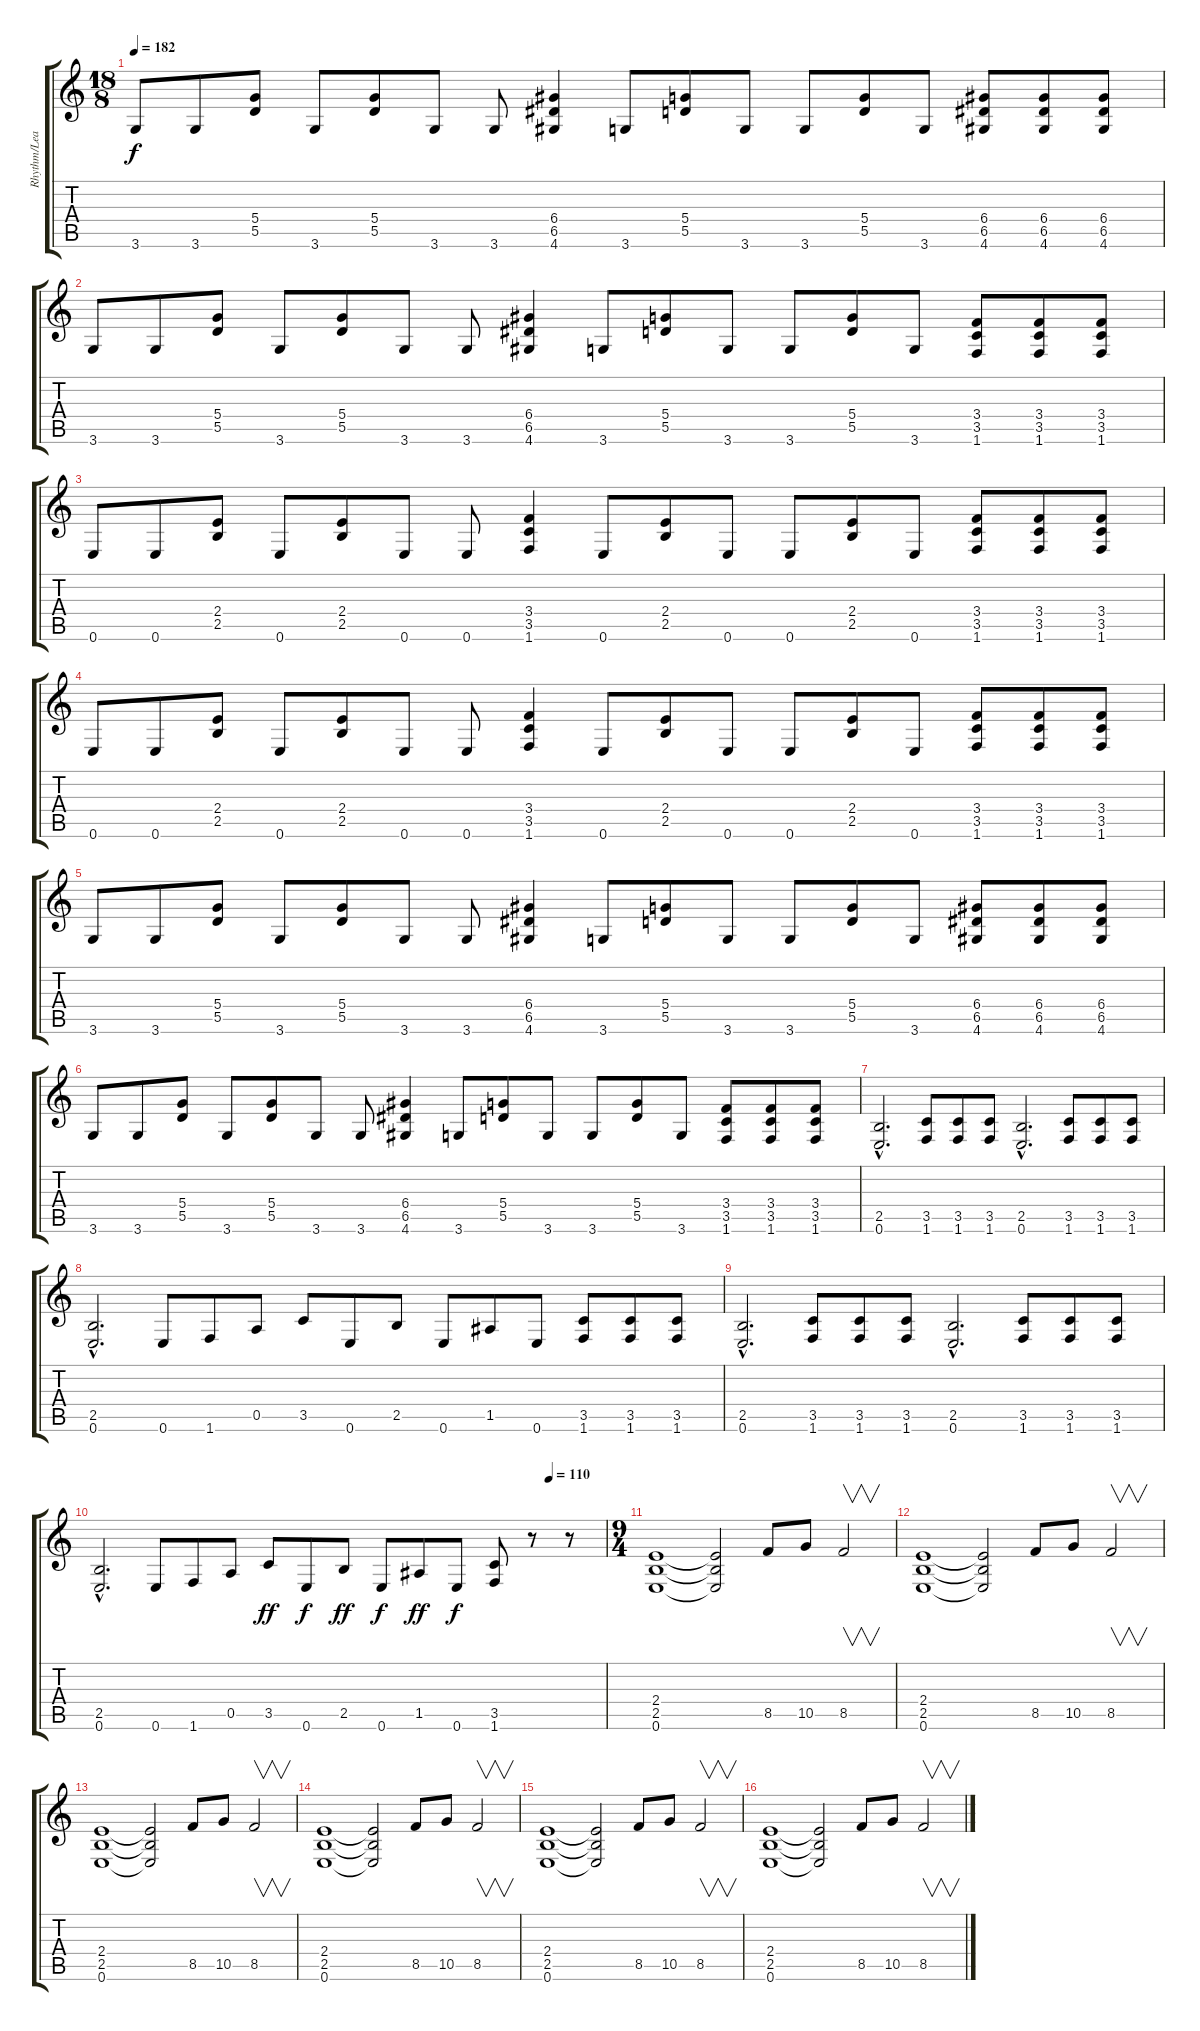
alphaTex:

\track ("Rhythm/Lead" "Rhythm/Lea") {instrument distortionguitar}
\staff {score tabs}
\tuning (E4 B3 G3 D3 A2 E2) {hide}
\ts (18 8)
\tempo 182
\clef g2
\ks c
3.6.8{dy f} 3.6.8 (5.4 5.5).8 3.6.8 (5.4 5.5).8 3.6.8 3.6.8 (6.4 6.5 4.6).4 3.6.8 (5.4 5.5).8 3.6.8 3.6.8 (5.4 5.5).8 3.6.8 (6.4 6.5 4.6).8 (6.4 6.5 4.6).8 (6.4 6.5 4.6).8 |
3.6.8 3.6.8 (5.4 5.5).8 3.6.8 (5.4 5.5).8 3.6.8 3.6.8 (6.4 6.5 4.6).4 3.6.8 (5.4 5.5).8 3.6.8 3.6.8 (5.4 5.5).8 3.6.8 (3.4 3.5 1.6).8 (3.4 3.5 1.6).8 (3.4 3.5 1.6).8 |
0.6.8 0.6.8 (2.4 2.5).8 0.6.8 (2.4 2.5).8 0.6.8 0.6.8 (3.4 3.5 1.6).4 0.6.8 (2.4 2.5).8 0.6.8 0.6.8 (2.4 2.5).8 0.6.8 (3.4 3.5 1.6).8 (3.4 3.5 1.6).8 (3.4 3.5 1.6).8 |
0.6.8 0.6.8 (2.4 2.5).8 0.6.8 (2.4 2.5).8 0.6.8 0.6.8 (3.4 3.5 1.6).4 0.6.8 (2.4 2.5).8 0.6.8 0.6.8 (2.4 2.5).8 0.6.8 (3.4 3.5 1.6).8 (3.4 3.5 1.6).8 (3.4 3.5 1.6).8 |
3.6.8 3.6.8 (5.4 5.5).8 3.6.8 (5.4 5.5).8 3.6.8 3.6.8 (6.4 6.5 4.6).4 3.6.8 (5.4 5.5).8 3.6.8 3.6.8 (5.4 5.5).8 3.6.8 (6.4 6.5 4.6).8 (6.4 6.5 4.6).8 (6.4 6.5 4.6).8 |
3.6.8 3.6.8 (5.4 5.5).8 3.6.8 (5.4 5.5).8 3.6.8 3.6.8 (6.4 6.5 4.6).4 3.6.8 (5.4 5.5).8 3.6.8 3.6.8 (5.4 5.5).8 3.6.8 (3.4 3.5 1.6).8 (3.4 3.5 1.6).8 (3.4 3.5 1.6).8 |
(2.5{hac} 0.6{hac}).2{d} (3.5 1.6).8 (3.5 1.6).8 (3.5 1.6).8 (2.5{hac} 0.6{hac}).2{d} (3.5 1.6).8 (3.5 1.6).8 (3.5 1.6).8 |
(2.5{hac} 0.6{hac}).2{d} 0.6.8 1.6.8 0.5.8 3.5.8 0.6.8 2.5.8 0.6.8 1.5.8 0.6.8 (3.5 1.6).8 (3.5 1.6).8 (3.5 1.6).8 |
(2.5{hac} 0.6{hac}).2{d} (3.5 1.6).8 (3.5 1.6).8 (3.5 1.6).8 (2.5{hac} 0.6{hac}).2{d} (3.5 1.6).8 (3.5 1.6).8 (3.5 1.6).8 |
\tempo (110 0.8888888888888888)
(2.5{hac} 0.6{hac}).2{d} 0.6.8 1.6.8 0.5.8 3.5.8{dy ff} 0.6.8{dy f} 2.5.8{dy ff} 0.6.8{dy f} 1.5.8{dy ff} 0.6.8{dy f} (3.5 1.6).8 r.8 r.8 |
\ts (9 4)
(2.4 2.5 0.6).1 (2.4{t} 2.5{t} 0.6{t}).2 8.5.8 10.5.8 8.5.2{v} |
(2.4 2.5 0.6).1 (2.4{t} 2.5{t} 0.6{t}).2 8.5.8 10.5.8 8.5.2{v} |
(2.4 2.5 0.6).1 (2.4{t} 2.5{t} 0.6{t}).2 8.5.8 10.5.8 8.5.2{v} |
(2.4 2.5 0.6).1 (2.4{t} 2.5{t} 0.6{t}).2 8.5.8 10.5.8 8.5.2{v} |
(2.4 2.5 0.6).1 (2.4{t} 2.5{t} 0.6{t}).2 8.5.8 10.5.8 8.5.2{v} |
(2.4 2.5 0.6).1 (2.4{t} 2.5{t} 0.6{t}).2 8.5.8 10.5.8 8.5.2{v}
